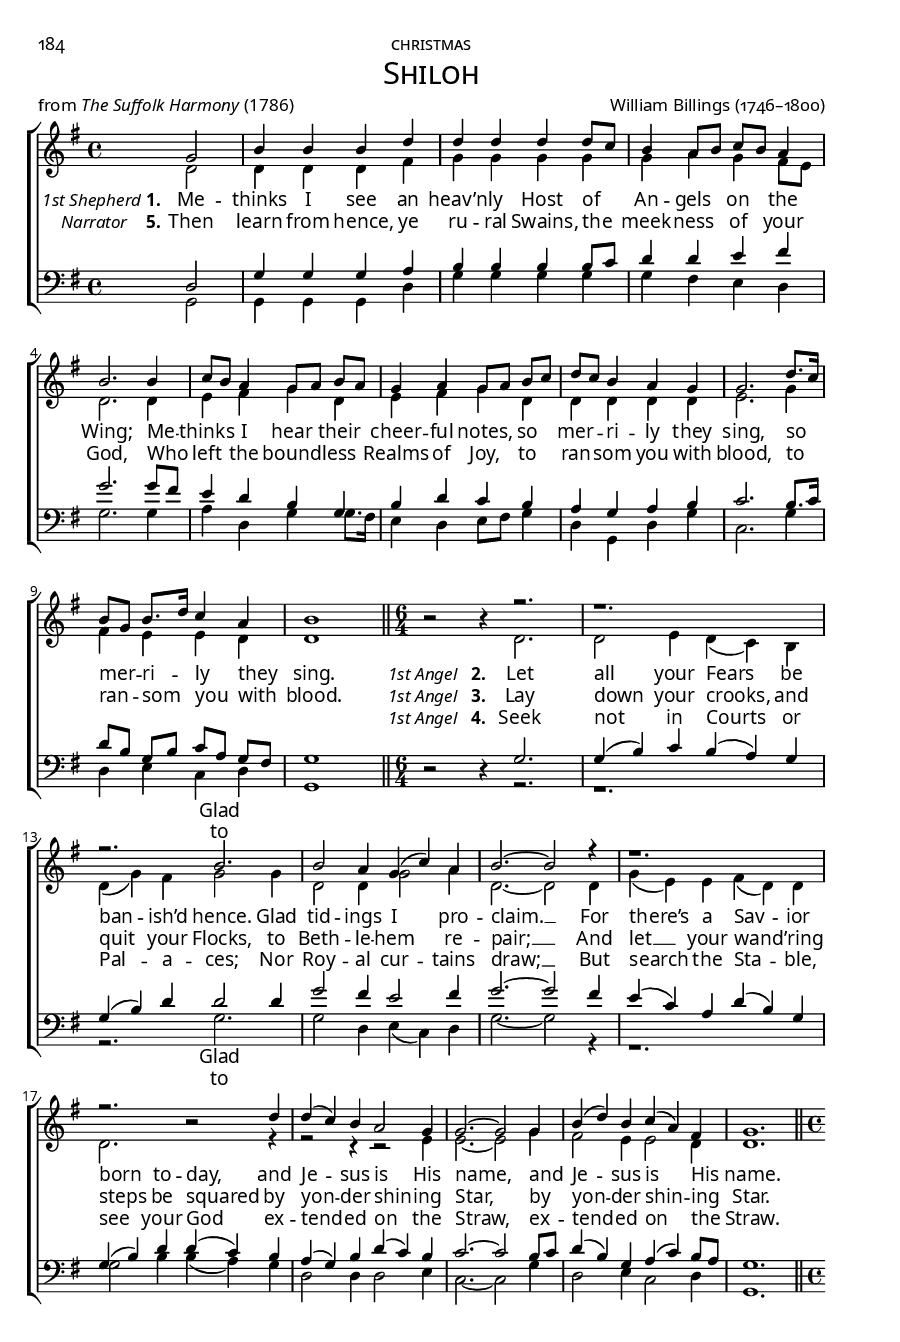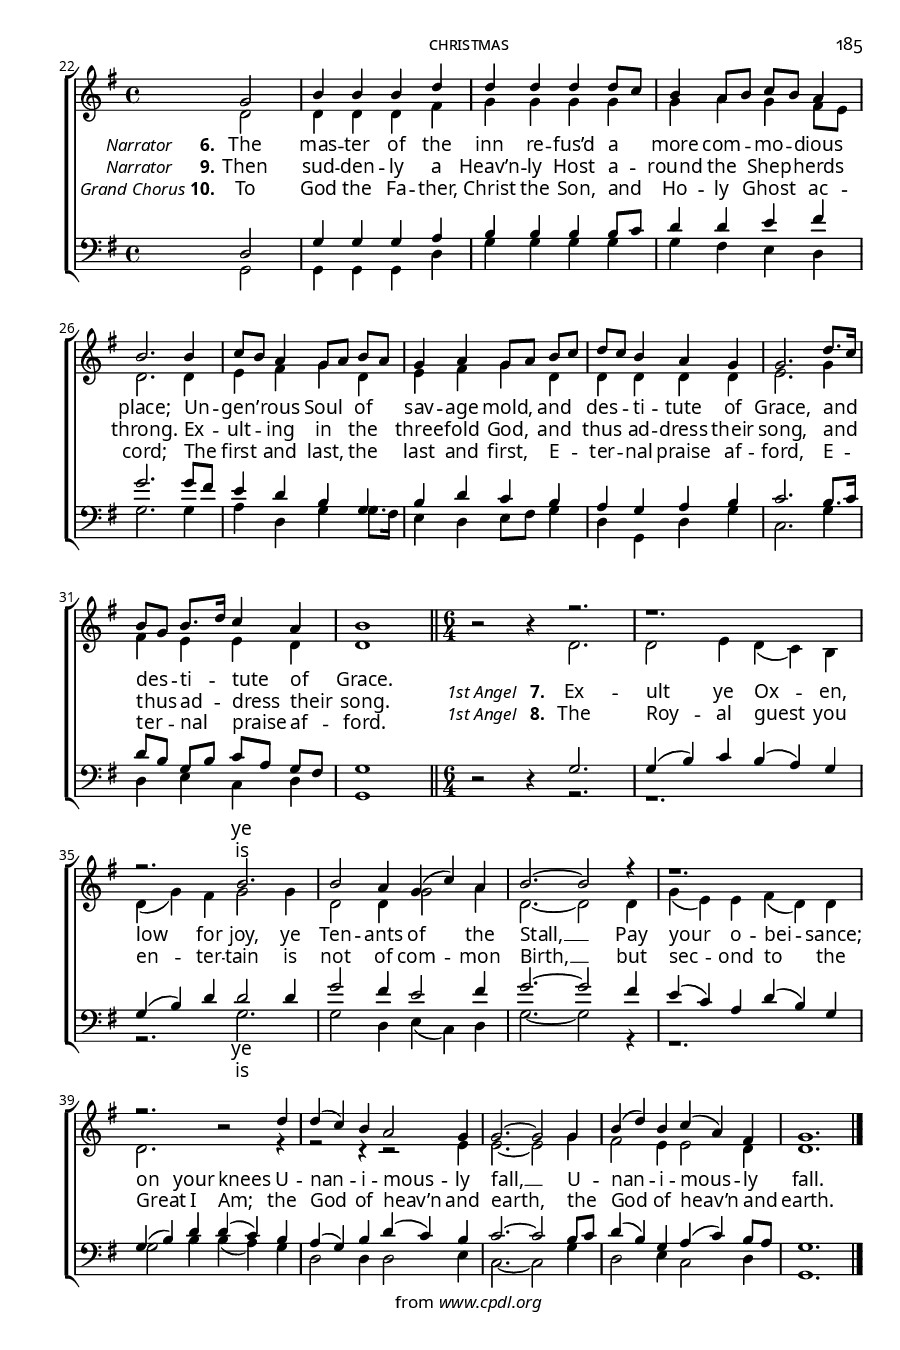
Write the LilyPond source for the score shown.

\version "2.14.2"
\include "util.ly"
\header {
  title = \markup{\override #'(font-name . "Garamond Premr Pro Smbd Subh"){ \abs-fontsize #15 \smallCapsOldStyle"Shiloh"}}
  poet = \markup { "from" \italic "The Suffolk Harmony" "(1786)"}
  composer = \markup\oldStyleNum"William Billings (1746–1800)"
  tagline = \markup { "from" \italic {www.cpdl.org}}
}
\paper {
  %print-all-headers = ##f
  paper-height = 9\in
  paper-width = 6\in
  indent = 0\in
  %system-system-spacing = #'((basic-distance . 10) (padding . 0))
  system-system-spacing =
    #'((basic-distance . 0)
       (minimum-distance . 0)
       (padding . -5)
       (stretchability . 100))
  ragged-last-bottom = ##f
  ragged-bottom = ##f
  two-sided = ##t
  inner-margin = 0.5\in
  outer-margin = 0.25\in
  top-margin = 0.25\in
  bottom-margin = 0.25\in
  first-page-number = #184
  print-first-page-number = ##t
  headerLine = \markup{ \smallCapsOldStyle"christmas"}
  oddHeaderMarkup = \markup\fill-line{
     \abs-fontsize #8.5
     \combine 
        \fill-line{"" \on-the-fly #print-page-number-check-first
        \oldStylePageNum""
        }
        \fill-line{\headerLine}
  }
  evenHeaderMarkup = \markup {
     \abs-fontsize #8.5
     \combine
        \on-the-fly #print-page-number-check-first
        \oldStylePageNum""
        \fill-line{\headerLine}
  }
}
#(set-global-staff-size 15) \paper{ #(define fonts (make-pango-font-tree "GoudyOlSt BT" "Garamond Premier Pro" "Garamond Premier Pro" (/ 15 20))) }
global = {
  \key g \major
  \time 4/4
  \autoBeamOff
}

sopMusic = \relative c' {
  \repeat unfold 2 {
    \global
    \partial 2 g'2 |
    b4 b b d |
    d d d d8[ c] |
    b4 a8[ b] c[ b] a4 |
    b2. b4 |
    
    c8[ b] a4 g8[ a] b[ a] |
    g4 a g8[ a] b[ c] |
    d[ c] b4 a g |
    g2. d'8.[ c16] |
    b8[ g] b8.[ d16] c4 a |
    b1 \bar "||"
    
    \time 6/4 |
    b2\rest b4\rest r2. |
    r1. | \break
    r2. b2. |
    b2 a4 g( c) a |
    b2.~ b2 r4 |
    
    r1. |
    r2. b2\rest d4 |
    d( c) b a2 g4 |
    g2.~ g2 g4 |
    b( d) b c( a) fis |
    g1. \bar "||" \pageBreak
  }
  \bar "|."
}
sopWords = \lyricmode {
  \repeat unfold 34{\skip1}
  Glad
  \repeat unfold 17{\skip1}
  \repeat unfold 34{\skip1}
  ye
}
sopWordsII = \lyricmode {
  \repeat unfold 34{\skip1}
  to
  \repeat unfold 17{\skip1}
  \repeat unfold 34{\skip1}
  is
}
sopWordsIII = \lyricmode {
  \repeat unfold 34{\skip1}
  %Nor
}

altoMusic = \relative c' {
  \repeat unfold 2 {
    d2 |
    d4 d d fis |
    g g g g |
    g a g fis8[ e] |
    d2. d4 |
    
    e fis g d |
    e fis g d |
    d d d d |
    e2. g4 |
    fis e e d |
    
    d1 \bar "||"
    
    s2. d |
    d2 e4 d( c) b |
    d( g) fis g2 g4 |
    d2 d4  g2 a4 |
    d,2.~ d2 d4 |
    
    g( e) e fis( d) d |
    d2. s2 r4 |
    r2 r4 r2 e4 |
    e2.~ e2 g4 |
    fis2 e4 e2 d4 |
    d1. |
  }
}
dropLyrics = {
  \override LyricText #'extra-offset = #'(0 . -2.5)
  \override LyricHyphen #'extra-offset = #'(0 . -2.5)
  \override LyricExtender #'extra-offset = #'(0 . -2.5)
  \override StanzaNumber #'extra-offset = #'(0 . -2.5)
}
altoWords = {
  \dropLyricsIX
  \set stanza = \markup {\normal-text\italic " 1st Shepherd" "1."}
    \lyricmode {
    Me -- thinks I see an heav’n -- ly Host of An -- gels on the Wing;
    Me -- thinks I hear their cheer -- ful notes, so mer -- ri -- ly they sing,
    so mer -- ri -- ly they sing.
  }
  \set stanza = \markup {\normal-text\italic "1st Angel" "  2. "}
  \lyricmode {
    Let all your Fears be ban -- ish’d hence.
    Glad tid -- ings I pro -- claim. __
    For there’s a Sav -- ior born to -- day,
    and Je -- sus is His name,
    and Je -- sus is His name.
  }
  \set stanza = \markup {\normal-text\italic " Narrator     " "6."}
  \lyricmode {
    The mas -- ter of the inn re -- fus’d a more com -- mo -- dious place;
    Un -- gen’ -- rous Soul of sav -- age mold,
    and des -- ti -- tute of Grace,
    and des -- ti -- tute of Grace.
  }
  \dropLyrics
  \set stanza = \markup {\normal-text\italic "1st Angel" "  7. "}
  \lyricmode {
    Ex -- ult ye Ox -- en,
    \dropLyricsIX
    low for joy, ye Ten -- ants of the Stall, __
    Pay your o -- bei -- sance; on your knees
    U -- nan -- i -- mous -- ly fall, __
    U -- nan -- i -- mous -- ly fall.
  }
}
altoWordsII = {
  \dropLyricsIX
  \set stanza = \markup {\normal-text\italic " Narrator   " "5."}
  \lyricmode {
    Then learn from hence, ye ru -- ral Swains, the meek -- ness of your God,
    Who left the bound -- less Realms of Joy, to ran -- som you with blood,
    to ran -- som you with blood.
  }
  \set stanza = \markup {\normal-text\italic "1st Angel" "  3. "}
  \lyricmode {
    Lay down your crooks, and quit your Flocks,
    to Beth -- le -- hem re -- pair; __
    And let __ your wan -- d’ring steps be squared
    by yon -- der shin -- ing Star,
    by yon -- der shin -- ing Star.
  }
  \set stanza = \markup {\normal-text\italic " Narrator     " "9."}
  \lyricmode {
    Then sud -- den -- ly a Heav’n -- ly Host a -- round the Shep -- herds throng.
    Ex -- ult -- ing in the three -- fold God,
    and thus ad -- dress their song,
    and thus ad -- dress their song.
  }
  \dropLyrics
  \set stanza = \markup {\normal-text\italic "1st Angel" "  8. "}
  \lyricmode {
    The Roy -- al guest you
    \dropLyricsIX
    en -- ter -- tain is not of com -- mon Birth, __
    but sec -- ond to the Great I Am;
    the God of heav’n and earth,
%8.5x11 __
    the God of heav’n and earth.
  }
}
altoWordsIII = {
  \dropLyricsIX
  \lyricmode {
    \repeat unfold 34{\skip1}
  }
  \set stanza = \markup {\normal-text\italic "1st Angel" "  4. "}
  \lyricmode {
    Seek not in Courts or Pal -- a -- ces;
    Nor Roy -- al cur -- tains draw; __
    But search the Sta -- ble, see your God
    ex -- tend -- ed on the Straw,
    ex -- tend -- ed on the Straw.
  }
  \set stanza = \markup {\normal-text\italic " Grand Chorus" "10."}
  \lyricmode {
    To God the Fa -- ther, Christ the Son, and Ho -- ly Ghost ac -- cord;
    The first and last, the last and first,
    E -- ter -- nal praise af -- ford,
    E -- ter -- nal praise af -- ford.
    
  }
}
altoWordsIV = \lyricmode {
  
  \set ignoreMelismata = ##t
}
altoWordsV = \lyricmode {
  \set stanza = #"5. "
  \set ignoreMelismata = ##t
}
altoWordsVI = \lyricmode {
  \set stanza = #"6. "
  \set ignoreMelismata = ##t
}
tenorMusic = \relative c {
  \repeat unfold 2 {
    d2 |
    g4 g g a |
    b b b b8[ c] |
    d4 d e fis |
    g2. g8[ fis] |
    
    e4 d b g |
    b d c b |
    a g a b |
    c2. b8.[ c16] |
    d8[ b] g[ b] c[ a] g[ fis] |
    g1 \bar "||"
    
    s2. g |
    g4( b) c b( a) g |
    g( b) d d2 d4 |
    g2 fis4 e2 fis4 |
    g2.~ g2 fis4 |
    
    e( c) a d( b) g |
    g( b) d d( c) b |
    a( g) b d( c) b |
    c2.~ c2 b8[ c] |
    d4( b) g a( c) b8[ a] |
    g1. |
  }
}
tenorWords = \lyricmode {

}

bassMusic = \relative c {
  \repeat unfold 2 {
    g2 |
    g4 g g d' |
    g g g g |
    g fis e d |
    g2. g4 |
    
    a d, g g8.[ fis16] |
    e4 d e8[ fis] g4 |
    d g, d' g |
    c,2. g'4 |
    d e c d |
    g,1 \bar "||"
    
    d'2\rest d4\rest r2. |
    r1. |
    r2. g |
    g2 d4 e( c) d |
    g2.~ g2 r4 |
    
    r1. |
    g2 b4 b( a) g |
    d2 d4 d2 e4 |
    c2.~ c2 g'4 |
    d2 e4 c2 d4 |
    g,1. |
  }
}
bassWords = \lyricmode {
  \repeat unfold 34{\skip1}
  Glad
  \repeat unfold 20{\skip1}
  \repeat unfold 34{\skip1}
  ye
}
bassWordsII = \lyricmode {
  \repeat unfold 34{\skip1}
  to
  \repeat unfold 20{\skip1}
  \repeat unfold 34{\skip1}
  is
}
bassWordsIII = \lyricmode {
  \repeat unfold 34{\skip1}
  %Nor
}

pianoRH = \relative c' {
  
}
pianoLH = \relative c' {
  
}

\score {
  <<
   \new ChoirStaff <<
    \new Staff = women <<
      \set Staff.explicitKeySignatureVisibility = #end-of-line-invisible
      \new Voice = "sopranos" { \voiceOne << \global \sopMusic >> }
      \new Voice = "altos" { \voiceTwo << \global \altoMusic >> }
    >>
   \new Staff = men <<
      \set Staff.explicitKeySignatureVisibility = #end-of-line-invisible
      \clef bass
      \new Voice = "tenors" { \voiceOne << \global \tenorMusic >> }
      \new Voice = "basses" { \voiceTwo << \global \bassMusic >> }
    >>
    \new Lyrics \with { alignAboveContext = #"women" \override VerticalAxisGroup #'nonstaff-relatedstaff-spacing = #'((padding . 0.2))} \lyricsto "sopranos" \sopWords
    \new Lyrics \with { alignAboveContext = #"women" \override VerticalAxisGroup #'nonstaff-relatedstaff-spacing = #'((padding . 0.2))} \lyricsto "sopranos" \sopWordsII
    \new Lyrics \with { alignAboveContext = #"women" \override VerticalAxisGroup #'nonstaff-relatedstaff-spacing = #'((padding . 0.2))} \lyricsto "sopranos" \sopWordsIII
    \new Lyrics = "altosVI"  \with { alignBelowContext = #"women" } \lyricsto "tenors" \altoWordsVI
    \new Lyrics = "altosV"  \with { alignBelowContext = #"women" } \lyricsto "tenors" \altoWordsV
    \new Lyrics = "altosIV"  \with { alignBelowContext = #"women" } \lyricsto "tenors" \altoWordsIV
    \new Lyrics = "altosIII"  \with { alignBelowContext = #"women" } \lyricsto "tenors" \altoWordsIII
    \new Lyrics = "altosII"  \with { alignBelowContext = #"women" } \lyricsto "tenors" \altoWordsII
    \new Lyrics = "altos"  \with { alignBelowContext = #"women" \override VerticalAxisGroup #'nonstaff-relatedstaff-spacing = #'((padding . -0.5))} \lyricsto "tenors" \altoWords
    \new Lyrics \with { alignAboveContext = #"men" \override VerticalAxisGroup #'nonstaff-relatedstaff-spacing = #'((basic-distance . 1)) } \lyricsto "tenors" \tenorWords
    \new Lyrics \with { alignBelowContext = #"men" \override VerticalAxisGroup #'nonstaff-relatedstaff-spacing = #'((basic-distance . 1)) } \lyricsto "basses" \bassWordsIII
    \new Lyrics \with { alignBelowContext = #"men" \override VerticalAxisGroup #'nonstaff-relatedstaff-spacing = #'((basic-distance . 1)) } \lyricsto "basses" \bassWordsII
    \new Lyrics \with { alignBelowContext = #"men" \override VerticalAxisGroup #'nonstaff-relatedstaff-spacing = #'((padding . 0.4)) } \lyricsto "basses" \bassWords
  >>
%    \new PianoStaff << \new Staff { \new Voice { \pianoRH } } \new Staff { \clef "bass" \pianoLH } >>
  >>
  \layout {
    \context {
      \Score
      %\override SpacingSpanner #'base-shortest-duration = #(ly:make-moment 1 8)
      %\override SpacingSpanner #'common-shortest-duration = #(ly:make-moment 1 4)
    }
    \context {
      % Remove all empty staves
      % \Staff \RemoveEmptyStaves \override VerticalAxisGroup #'remove-first = ##t
    }
    \context {
      \Lyrics
      \override LyricText #'X-offset = #center-on-word
    }
  }
  \midi {
    \tempo 4 = 160
    \set Staff.midiInstrument = "flute"
  
    \context {
      \Voice
      \remove "Dynamic_performer"
    }
  }
}
